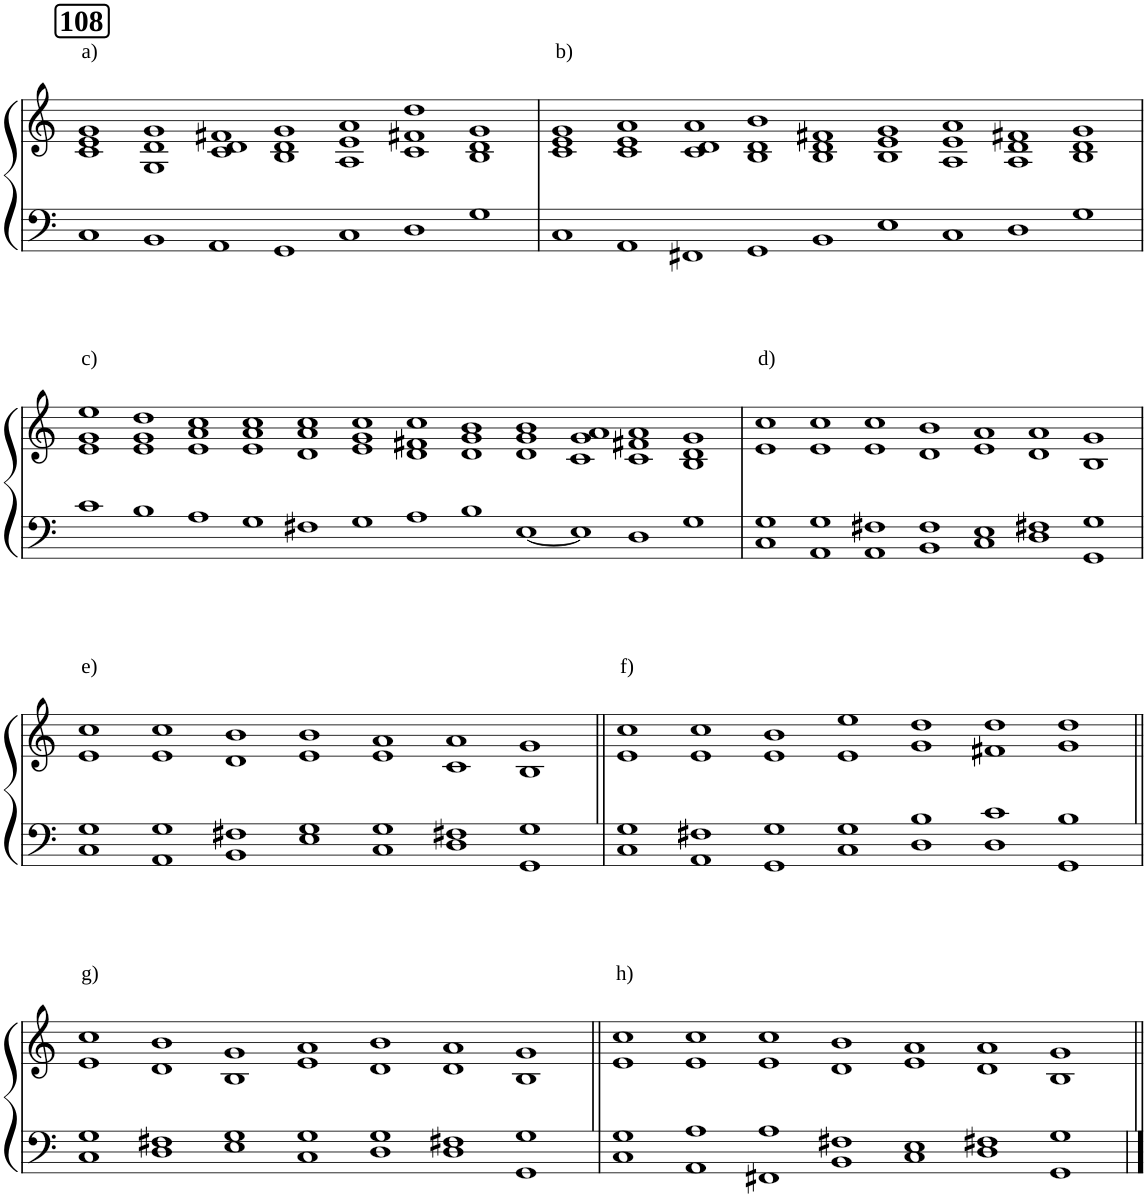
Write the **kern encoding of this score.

**kern	**kern
*part1	*part1
*staff2	*staff1
*I"Piano	*
*I'Pno	*
*clefF4	*clefG2
*k[]	*k[]
*M7/1	*M7/1
!!LO:REH:place=s1:a:B:cj:fs=14:t=108
=1	=1
*^	*^
*	*	*	*^
!	!	!LO:TX:a:t=a)	!	!
1%7ryy	1C	1g	1e	1c
.	1BB	1g	1d	1G
.	1AA	1f#X	1d	1c
.	1GG	1g	1d	1B
.	1C	1a	1e	1A
.	1D	1dd	1f#X	1c
.	1G	1g	1d	1B
=2	=2	=2	=2	=2
*M9/1	*	*M9/1	*	*
!	!	!LO:TX:a:t=b)	!	!
000ryy	1C	1g	1e	1c
.	1AA	1a	1e	1c
.	1FF#X	1a	1d	1c
.	1GG	1b	1d	1B
.	1BB	1f#X	1d	1B
.	1E	1g	1e	1B
.	1C	1a	1e	1A
.	1D	1f#X	1d	1A
1ryy	1G	1g	1d	1B
!!LO:LB:g=z	!!	!!
=3	=3	=3	=3	=3
*M12/1	*	*M12/1	*	*
!	!	!LO:TX:a:t=c)	!	!
000.ryy	1c	1ee	1g	1e
.	1B	1dd	1g	1e
.	1A	1cc	1a	1e
.	1G	1cc	1a	1e
.	1F#X	1cc	1a	1d
.	1G	1cc	1g	1e
.	1A	1cc	1f#X	1d
.	1B	1b	1g	1d
.	[1E	1b	1g	1d
.	1E]	1a	1g	1c
.	1D	1a	1f#X	1c
.	1G	1g	1d	1B
*v	*v	*	*	*
*	*v	*v	*v
=4	=4
*M7/1	*M7/1
*^	*^
*	*^	*	*^
!	!	!	!LO:TX:a:t=d)	!	!
*	*	*	*	*v	*v
1%7ryy	1G	1C	1cc	1e
.	1G	1AA	1cc	1e
.	1F#X	1AA	1cc	1e
.	1F#	1BB	1b	1d
.	1E	1C	1a	1e
.	1F#X	1D	1a	1d
.	1G	1GG	1g	1B
!!LO:LB:g=z	!!
=5	=5	=5	=5	=5
!	!	!	!LO:TX:a:t=e)	!
1%7ryy	1G	1C	1cc	1e
.	1G	1AA	1cc	1e
.	1F#X	1BB	1b	1d
.	1G	1E	1b	1e
.	1G	1C	1a	1e
.	1F#X	1D	1a	1c
.	1G	1GG	1g	1B
=6||	=6||	=6||	=6||	=6||
!	!	!	!LO:TX:a:t=f)	!
1%7ryy	1G	1C	1cc	1e
.	1F#X	1AA	1cc	1e
.	1G	1GG	1b	1e
.	1G	1C	1ee	1e
.	1B	1D	1dd	1g
.	1c	1D	1dd	1f#X
.	1B	1GG	1dd	1g
!!LO:LB:g=z	!!
=7||	=7||	=7||	=7||	=7||
!	!	!	!LO:TX:a:t=g)	!
1%7ryy	1G	1C	1cc	1e
.	1F#X	1D	1b	1d
.	1G	1E	1g	1B
.	1G	1C	1a	1e
.	1G	1D	1b	1d
.	1F#X	1D	1a	1d
.	1G	1GG	1g	1B
=8||	=8||	=8||	=8||	=8||
!	!	!	!LO:TX:a:t=h)	!
1%7ryy	1G	1C	1cc	1e
.	1A	1AA	1cc	1e
.	1A	1FF#X	1cc	1e
.	1F#X	1BB	1b	1d
.	1E	1C	1a	1e
.	1F#X	1D	1a	1d
.	1G	1GG	1g	1B
*v	*v	*v	*	*
*	*v	*v
=||	=||
*-	*-
